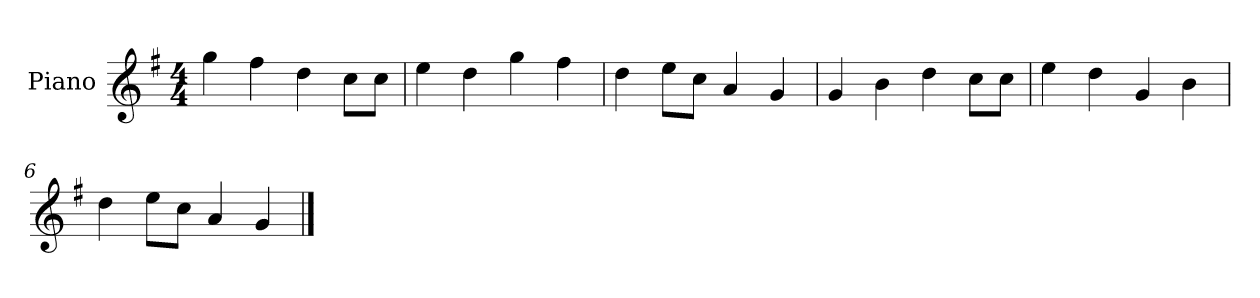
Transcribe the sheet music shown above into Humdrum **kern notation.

**kern
*part1
*staff1
*I"Piano
*I'P-no
*clefG2
*k[f#]
*M4/4
*MM90
=1
4gg\
4ff#\
4dd\
8cc\L
8cc\J
=2
4ee\
4dd\
4gg\
4ff#\
=3
4dd\
8ee\L
8cc\J
4a/
4g/
=4
4g/
4b\
4dd\
8cc\L
8cc\J
=5
4ee\
4dd\
4g/
4b\
=6
4dd\
8ee\L
8cc\J
4a/
4g/
==
*-
